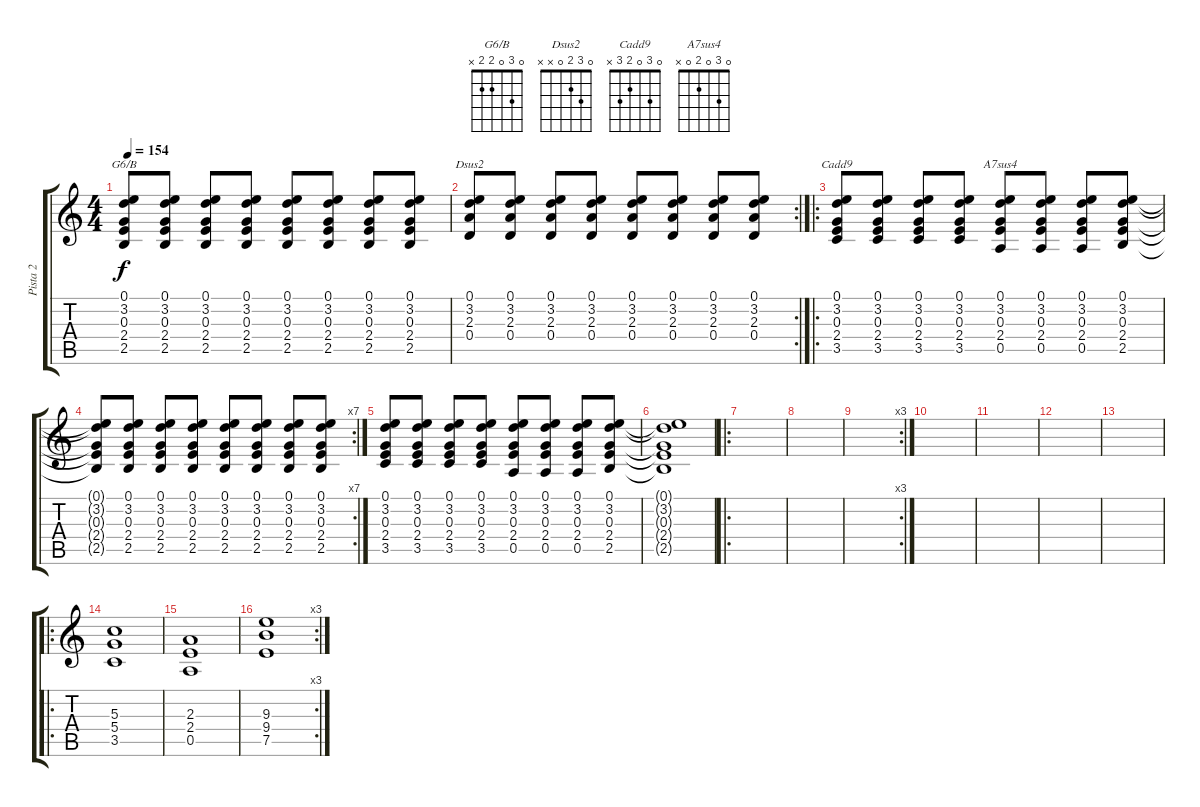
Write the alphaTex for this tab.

\track ("Pista 2" "Pista 2") {instrument overdrivenguitar}
\staff {score tabs}
\tuning (E4 B3 G3 D3 A2 E2) {hide}
\chord ("G6/B" 0 3 0 2 2 x)
\chord ("Dsus2" 0 3 2 0 x x)
\chord ("Cadd9" 0 3 0 2 3 x)
\chord ("A7sus4" 0 3 0 2 0 x)
\ts (4 4)
\tempo 154
\clef g2
\ks c
(0.1 3.2 0.3 2.4 2.5).8{ch "G6/B" dy f} (0.1 3.2 0.3 2.4 2.5).8 (0.1 3.2 0.3 2.4 2.5).8 (0.1 3.2 0.3 2.4 2.5).8 (0.1 3.2 0.3 2.4 2.5).8 (0.1 3.2 0.3 2.4 2.5).8 (0.1 3.2 0.3 2.4 2.5).8 (0.1 3.2 0.3 2.4 2.5).8 |
\rc 2
(0.1 3.2 2.3 0.4).8{ch "Dsus2"} (0.1 3.2 2.3 0.4).8 (0.1 3.2 2.3 0.4).8 (0.1 3.2 2.3 0.4).8 (0.1 3.2 2.3 0.4).8 (0.1 3.2 2.3 0.4).8 (0.1 3.2 2.3 0.4).8 (0.1 3.2 2.3 0.4).8 |
\ro
(0.1 3.2 0.3 2.4 3.5).8{ch "Cadd9"} (0.1 3.2 0.3 2.4 3.5).8 (0.1 3.2 0.3 2.4 3.5).8 (0.1 3.2 0.3 2.4 3.5).8 (0.1 3.2 0.3 2.4 0.5).8{ch "A7sus4"} (0.1 3.2 0.3 2.4 0.5).8 (0.1 3.2 0.3 2.4 0.5).8 (0.1 3.2 0.3 2.4 2.5).8 |
\rc 7
(0.1{t} 3.2{t} 0.3{t} 2.4{t} 2.5{t}).8 (0.1 3.2 0.3 2.4 2.5).8 (0.1 3.2 0.3 2.4 2.5).8 (0.1 3.2 0.3 2.4 2.5).8 (0.1 3.2 0.3 2.4 2.5).8 (0.1 3.2 0.3 2.4 2.5).8 (0.1 3.2 0.3 2.4 2.5).8 (0.1 3.2 0.3 2.4 2.5).8 |
(0.1 3.2 0.3 2.4 3.5).8 (0.1 3.2 0.3 2.4 3.5).8 (0.1 3.2 0.3 2.4 3.5).8 (0.1 3.2 0.3 2.4 3.5).8 (0.1 3.2 0.3 2.4 0.5).8 (0.1 3.2 0.3 2.4 0.5).8 (0.1 3.2 0.3 2.4 0.5).8 (0.1 3.2 0.3 2.4 2.5).8 |
(0.1{t} 3.2{t} 0.3{t} 2.4{t} 2.5{t}).1{volume 3} |
\ro
|
|
\rc 3
|
|
|
|
|
\ro
(5.3 5.4 3.5).1 |
(2.3 2.4 0.5).1 |
\rc 3
(9.3 9.4 7.5).1
